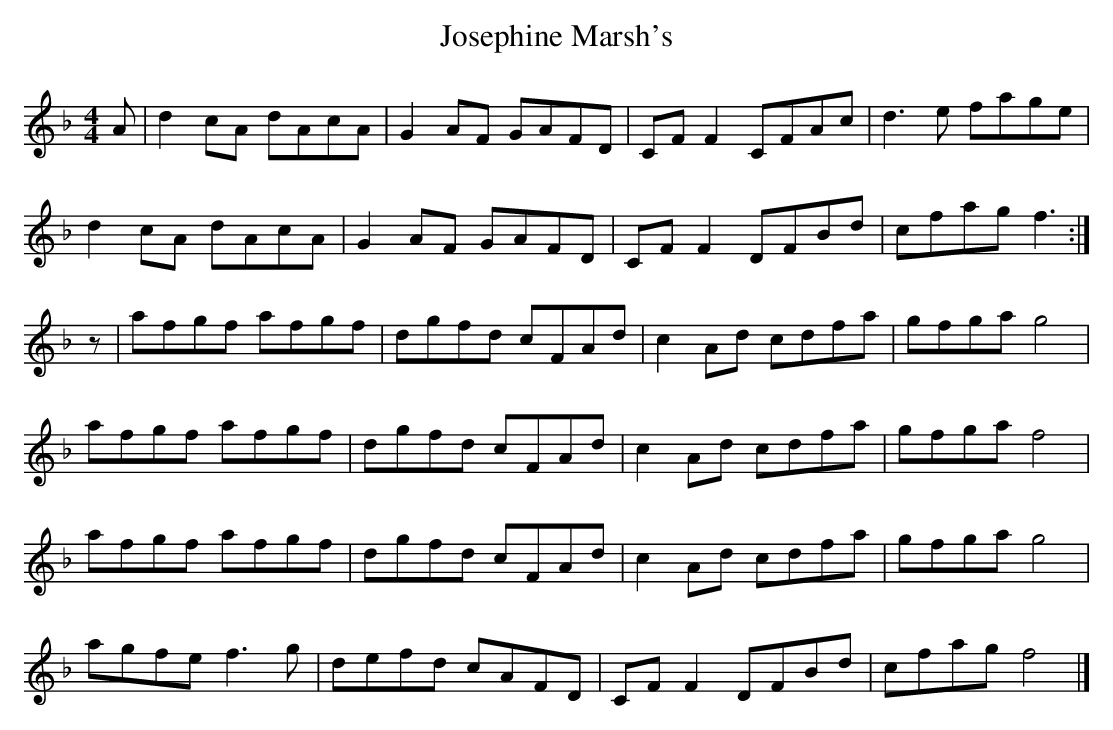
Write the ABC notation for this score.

X:1
T: Josephine Marsh's
L: 1/8
M: 4/4
K: F
A | d2 cA dAcA | G2 AF GAFD | CF F2 CFAc | d3e fage |
d2 cA dAcA | G2 AF GAFD | CF F2 DFBd | cfag f3 :|
z | afgf afgf | dgfd cFAd | c2 Ad cdfa | gfga g4 |
afgf afgf | dgfd cFAd | c2 Ad cdfa | gfga f4 |
afgf afgf | dgfd cFAd | c2 Ad cdfa | gfga g4 |
agfe f3g | defd cAFD | CF F2 DFBd | cfag f4 |]
